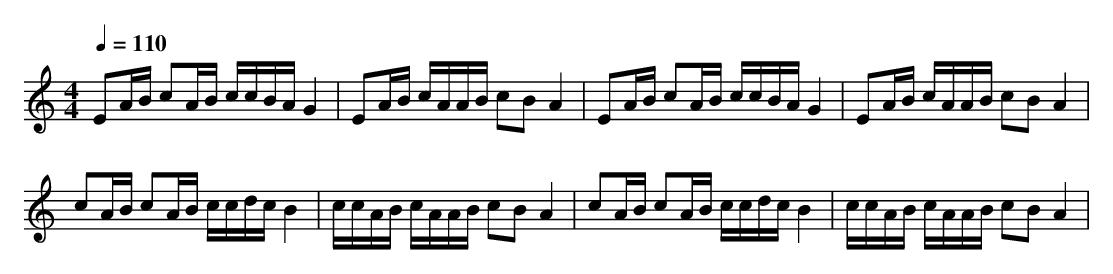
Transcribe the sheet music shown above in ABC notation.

X:1
T:
M: 4/4
L: 1/8
Q:1/4=110
K:C % 0 sharps
EA/2B/2 cA/2B/2 c/2c/2B/2A/2 G2|EA/2B/2 c/2A/2A/2B/2 cB A2|EA/2B/2 cA/2B/2 c/2c/2B/2A/2 G2|EA/2B/2 c/2A/2A/2B/2 cB A2|
cA/2B/2 cA/2B/2 c/2c/2d/2c/2 B2|c/2c/2A/2B/2 c/2A/2A/2B/2 cB A2|cA/2B/2 cA/2B/2 c/2c/2d/2c/2 B2|c/2c/2A/2B/2 c/2A/2A/2B/2 cB A2|
